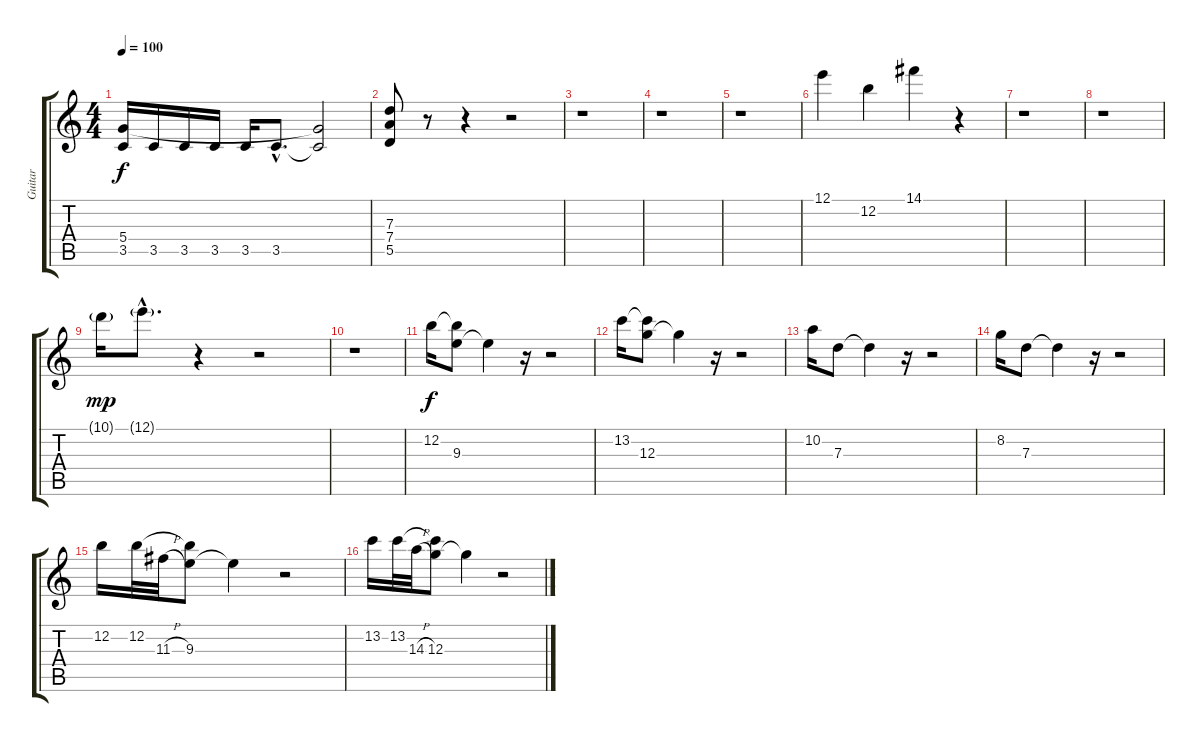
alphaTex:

\track ("Guitar" "Guitar") {instrument distortionguitar}
\staff {score tabs}
\tuning (E4 B3 G3 D3 A2 E2) {hide}
\ts (4 4)
\tempo 100
\clef g2
\ks c
(5.4 3.5).16{dy f} 3.5.16 3.5.16 3.5.16 3.5.16 3.5{hac}.8{d} (5.4{t} 3.5{t}).2 |
(7.3 7.4 5.5).8 r.8 r.4 r.2 |
r.1{instrument electricguitarclean} |
r.1 |
r.1 |
12.1.4 12.2.4 14.1.4 r.4 |
r.1 |
r.1 |
10.1{g}.16{dy mp} 12.1{g hac}.8{d} r.4 r.2 |
r.1 |
12.2.16{dy f} (12.2{t} 9.3).8 9.3{t}.4 r.16 r.2 |
13.2.16 (13.2{t} 12.3).8 12.3{t}.4 r.16 r.2 |
10.2.16 7.3.8 7.3{t}.4 r.16 r.2 |
8.2.16 7.3.8 7.3{t}.4 r.16 r.2 |
12.2.16 12.2.32 11.3{h}.32 (12.2{t} 9.3).8 9.3{t}.4 r.2 |
13.2.16 13.2.32 14.3{h}.32 (13.2{t} 12.3).8 12.3{t}.4 r.2
